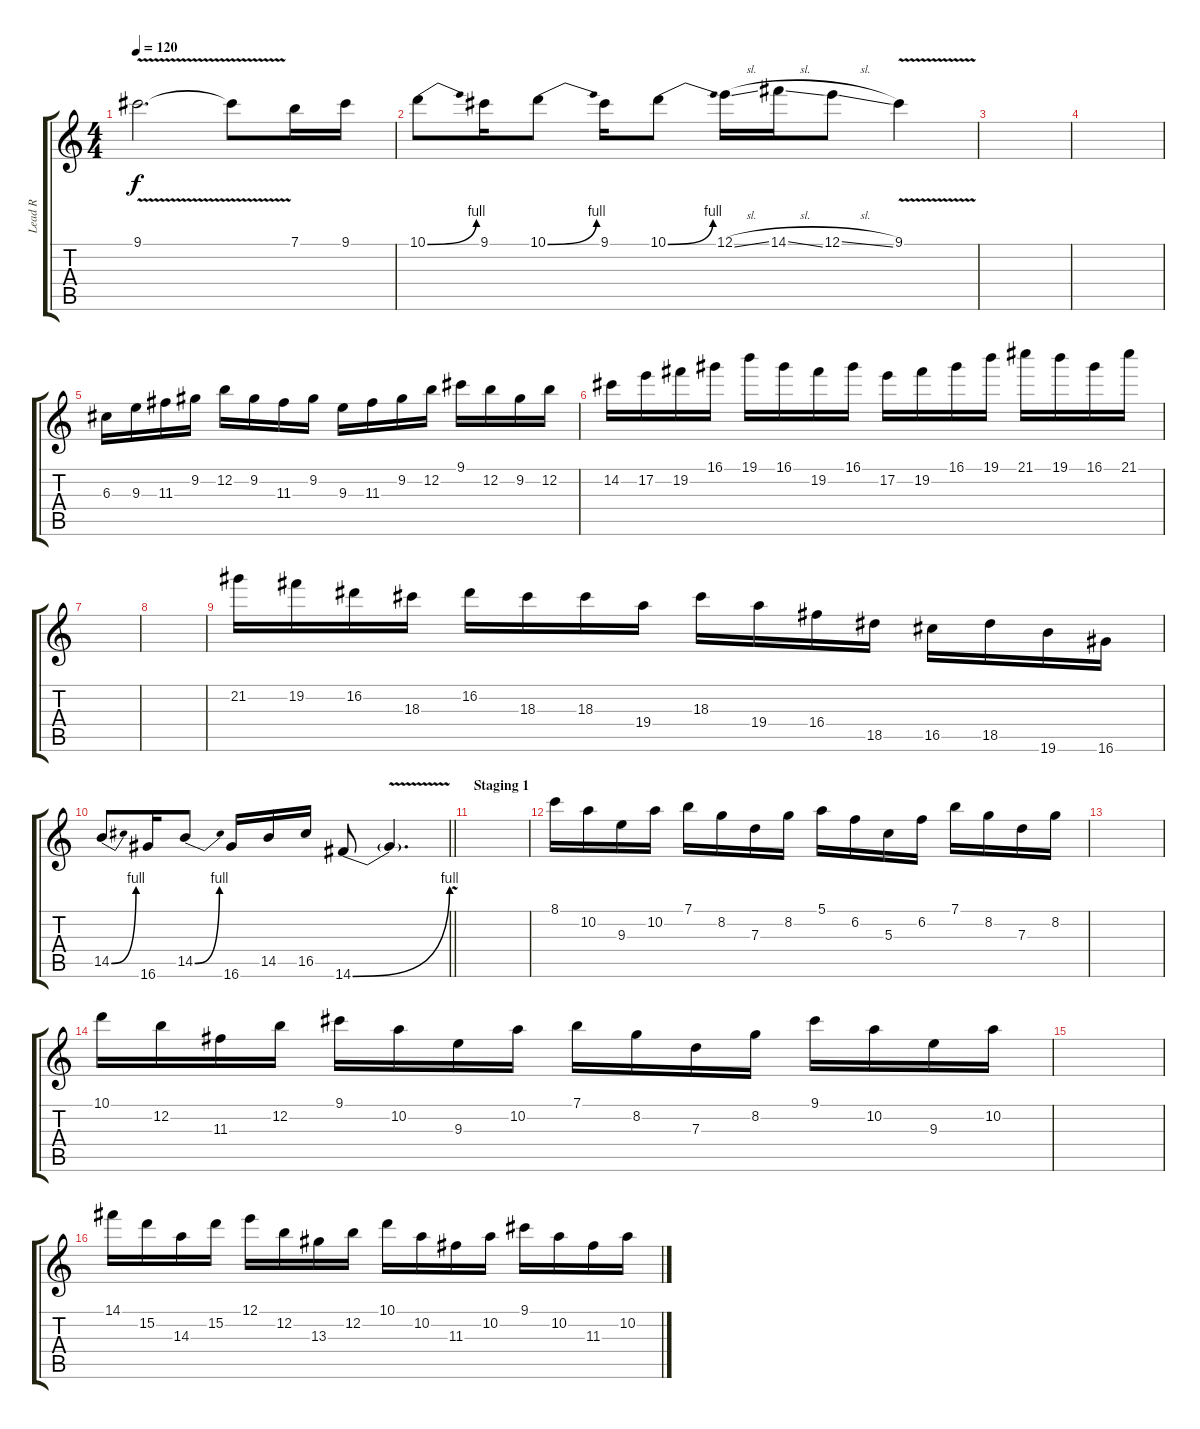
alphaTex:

\track ("Lead R" "Lead R") {instrument distortionguitar}
\staff {score tabs}
\tuning (E4 B3 G3 D3 A2 E2) {hide}
\ts (4 4)
\tempo 120
\clef g2
\ks c
9.1{v}.2{d dy f} 9.1{t}.8 7.1.16 9.1.16 |
10.1{be (bend 0 0 60 4)}.8 9.1.16 10.1{be (bend 0 0 60 4)}.8 9.1.16 10.1{be (bend 0 0 60 4)}.8 12.1{sl}.16 14.1{sl}.16 12.1{sl}.8 9.1{v}.4 |
|
|
6.3.16 9.3.16 11.3.16 9.2.16 12.2.16 9.2.16 11.3.16 9.2.16 9.3.16 11.3.16 9.2.16 12.2.16 9.1.16 12.2.16 9.2.16 12.2.16 |
14.2.16 17.2.16 19.2.16 16.1.16 19.1.16 16.1.16 19.2.16 16.1.16 17.2.16 19.2.16 16.1.16 19.1.16 21.1.16 19.1.16 16.1.16 21.1.16 |
|
|
21.2.16 19.2.16 16.2.16 18.3.16 16.2.16 18.3.16 18.3.16 19.4.16 18.3.16 19.4.16 16.4.16 18.5.16 16.5.16 18.5.16 19.6.16 16.6.16 |
\barLineRight lightlight
14.5{be (bend 0 0 60 4)}.8 16.6.16 14.5{be (bend 0 0 60 4)}.8 16.6.16 14.5.16 16.5.16 14.6{be (bend 0 0 60 4)}.8 14.6{v t}.4{d} |
\section ("" "Staging 1")
|
8.1.16 10.2.16 9.3.16 10.2.16 7.1.16 8.2.16 7.3.16 8.2.16 5.1.16 6.2.16 5.3.16 6.2.16 7.1.16 8.2.16 7.3.16 8.2.16 |
|
10.1.16 12.2.16 11.3.16 12.2.16 9.1.16 10.2.16 9.3.16 10.2.16 7.1.16 8.2.16 7.3.16 8.2.16 9.1.16 10.2.16 9.3.16 10.2.16 |
|
14.1.16 15.2.16 14.3.16 15.2.16 12.1.16 12.2.16 13.3.16 12.2.16 10.1.16 10.2.16 11.3.16 10.2.16 9.1.16 10.2.16 11.3.16 10.2.16
